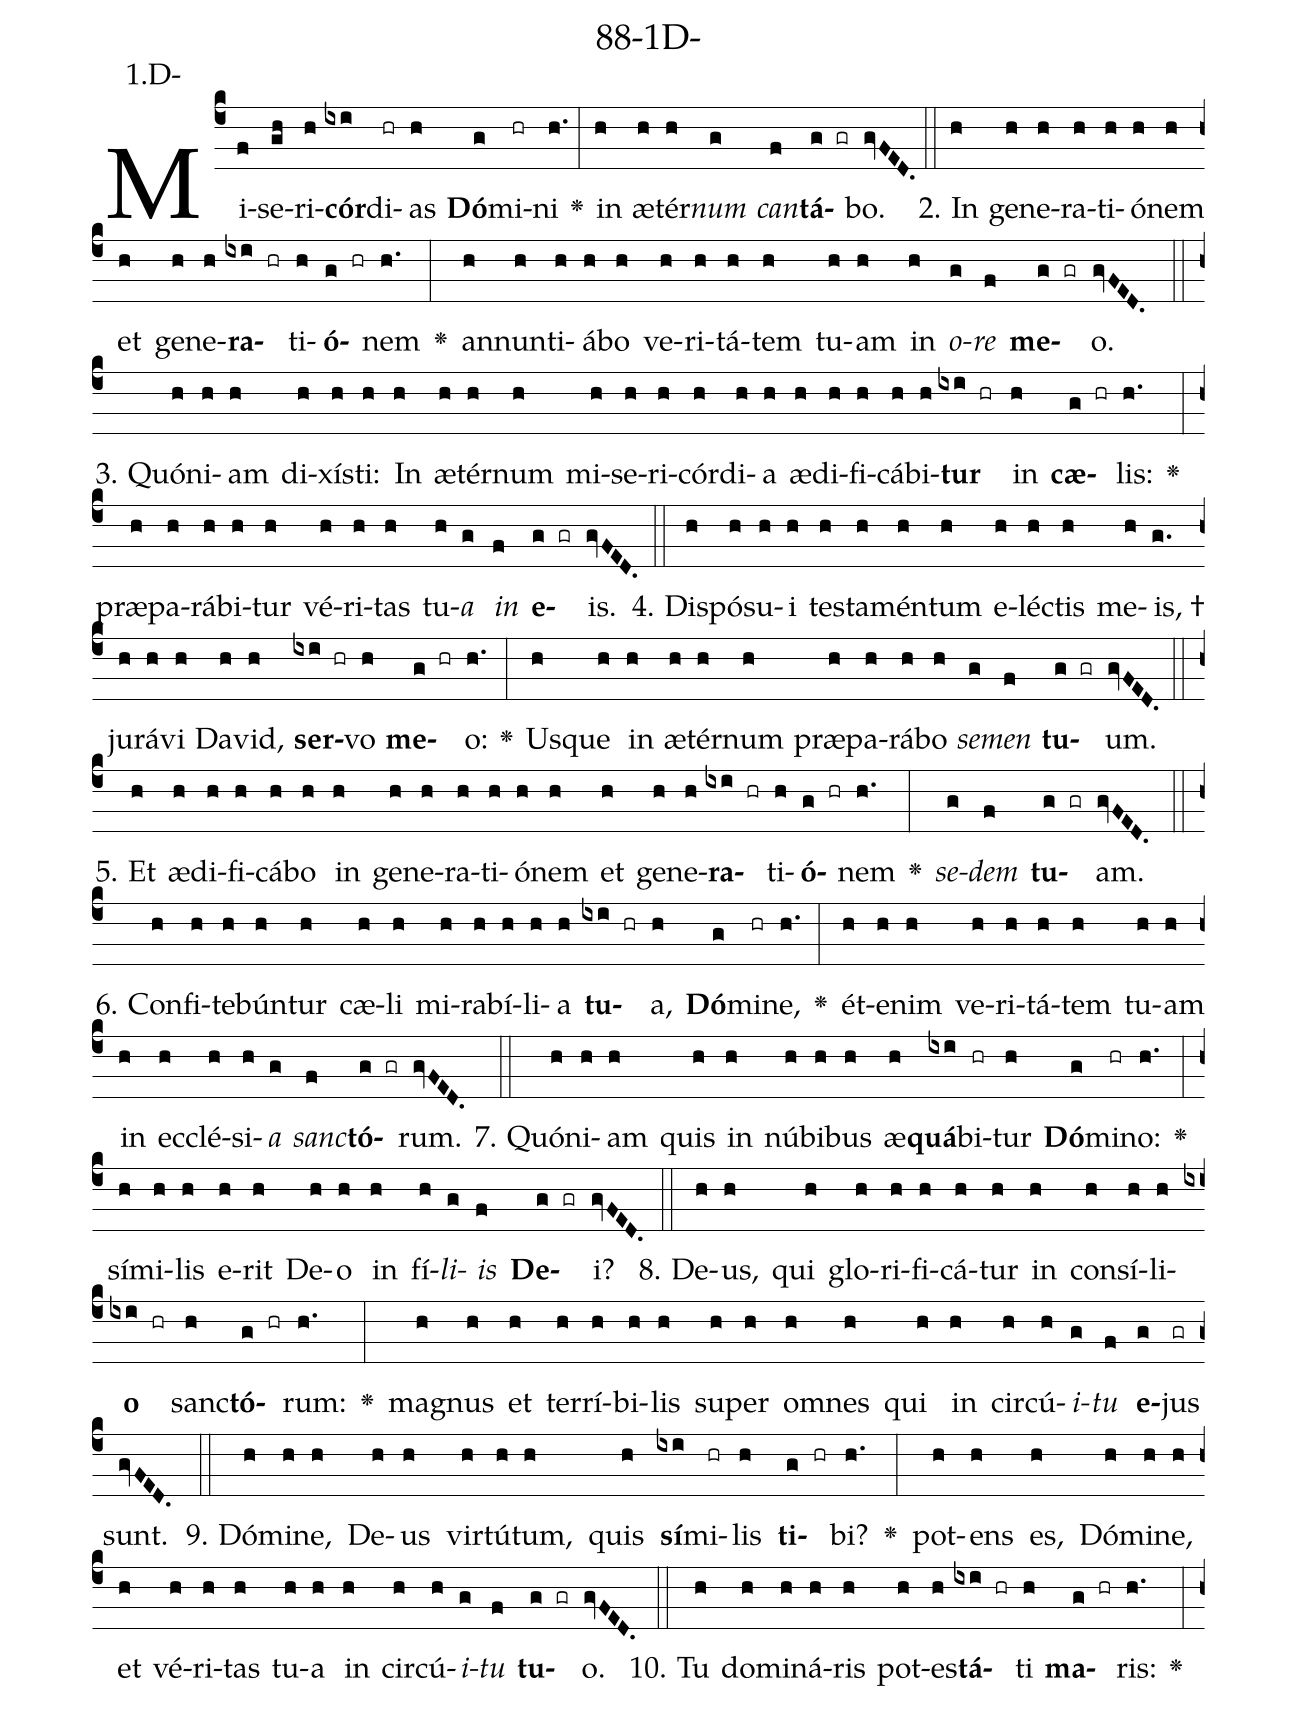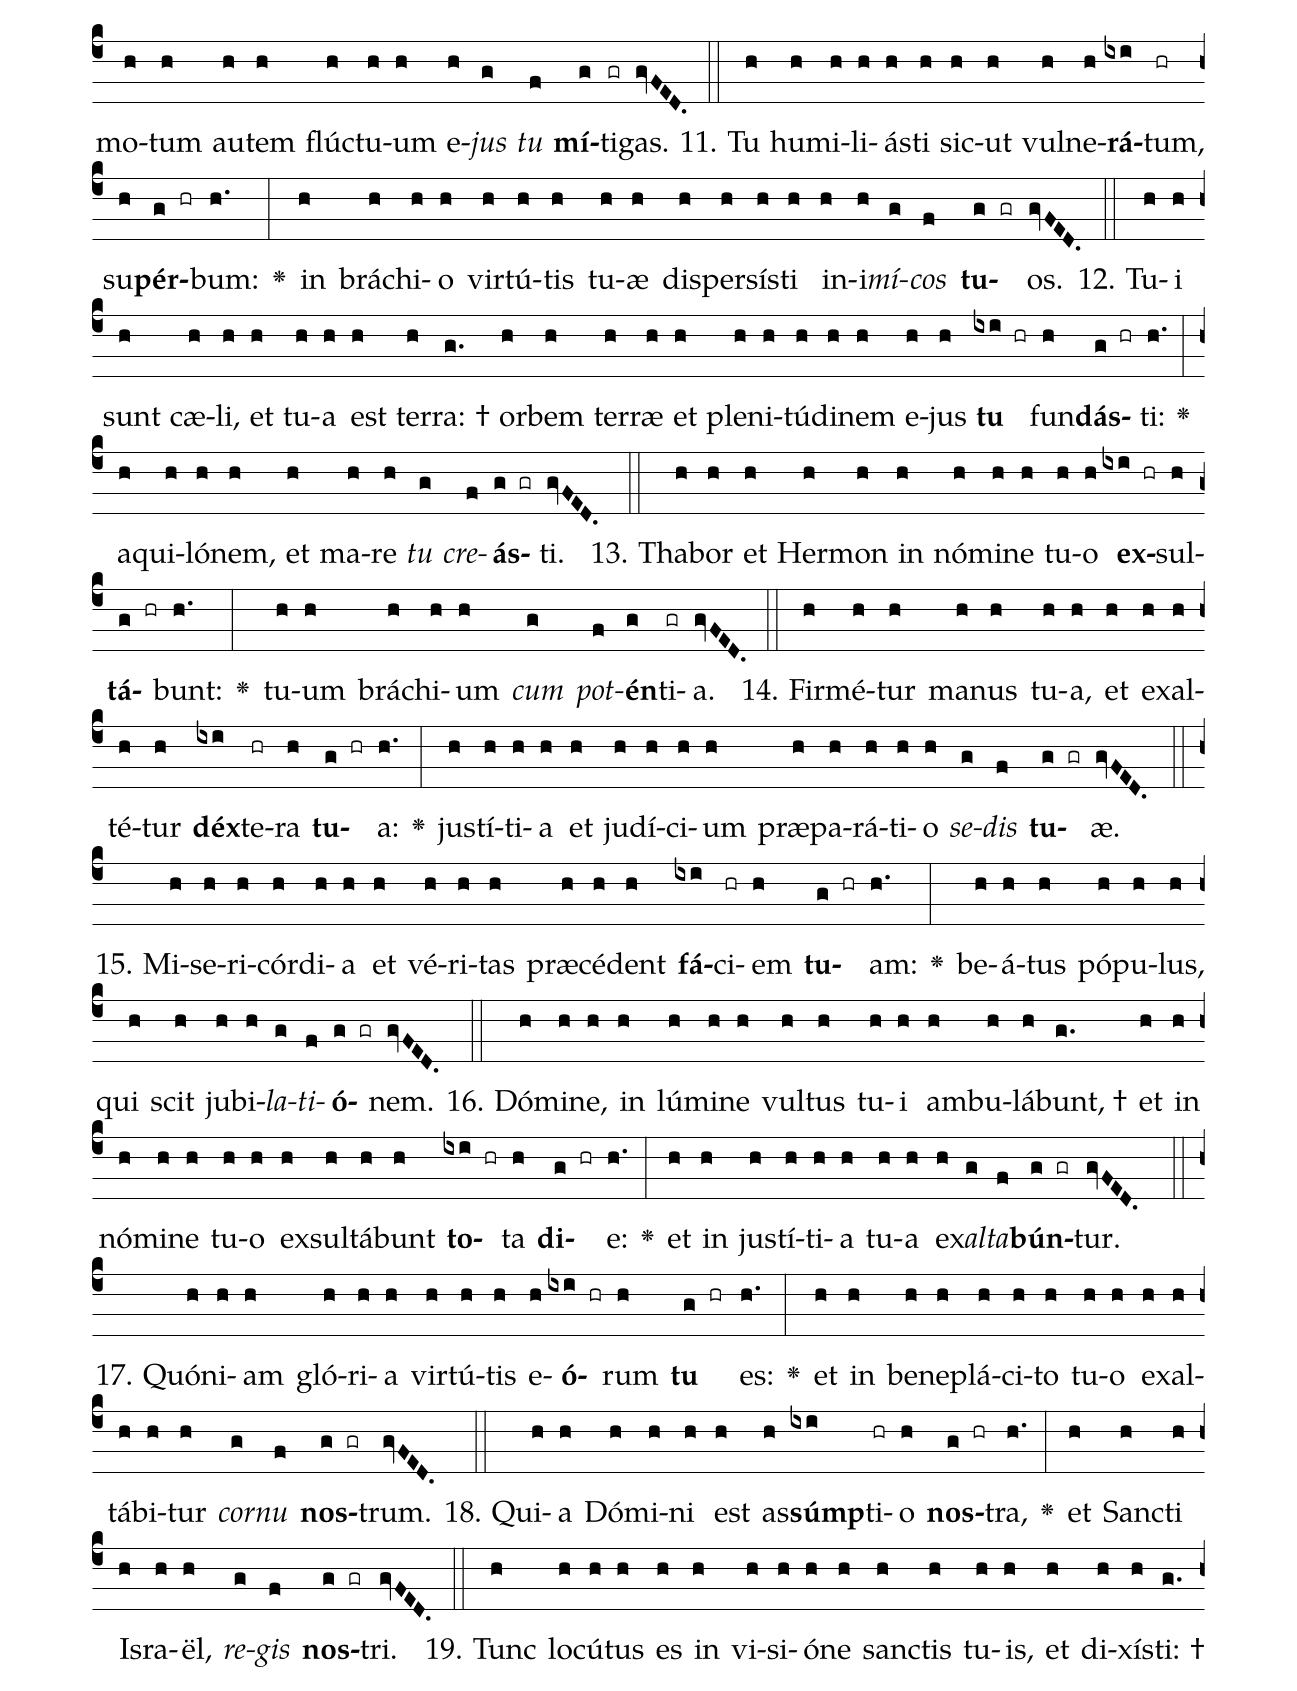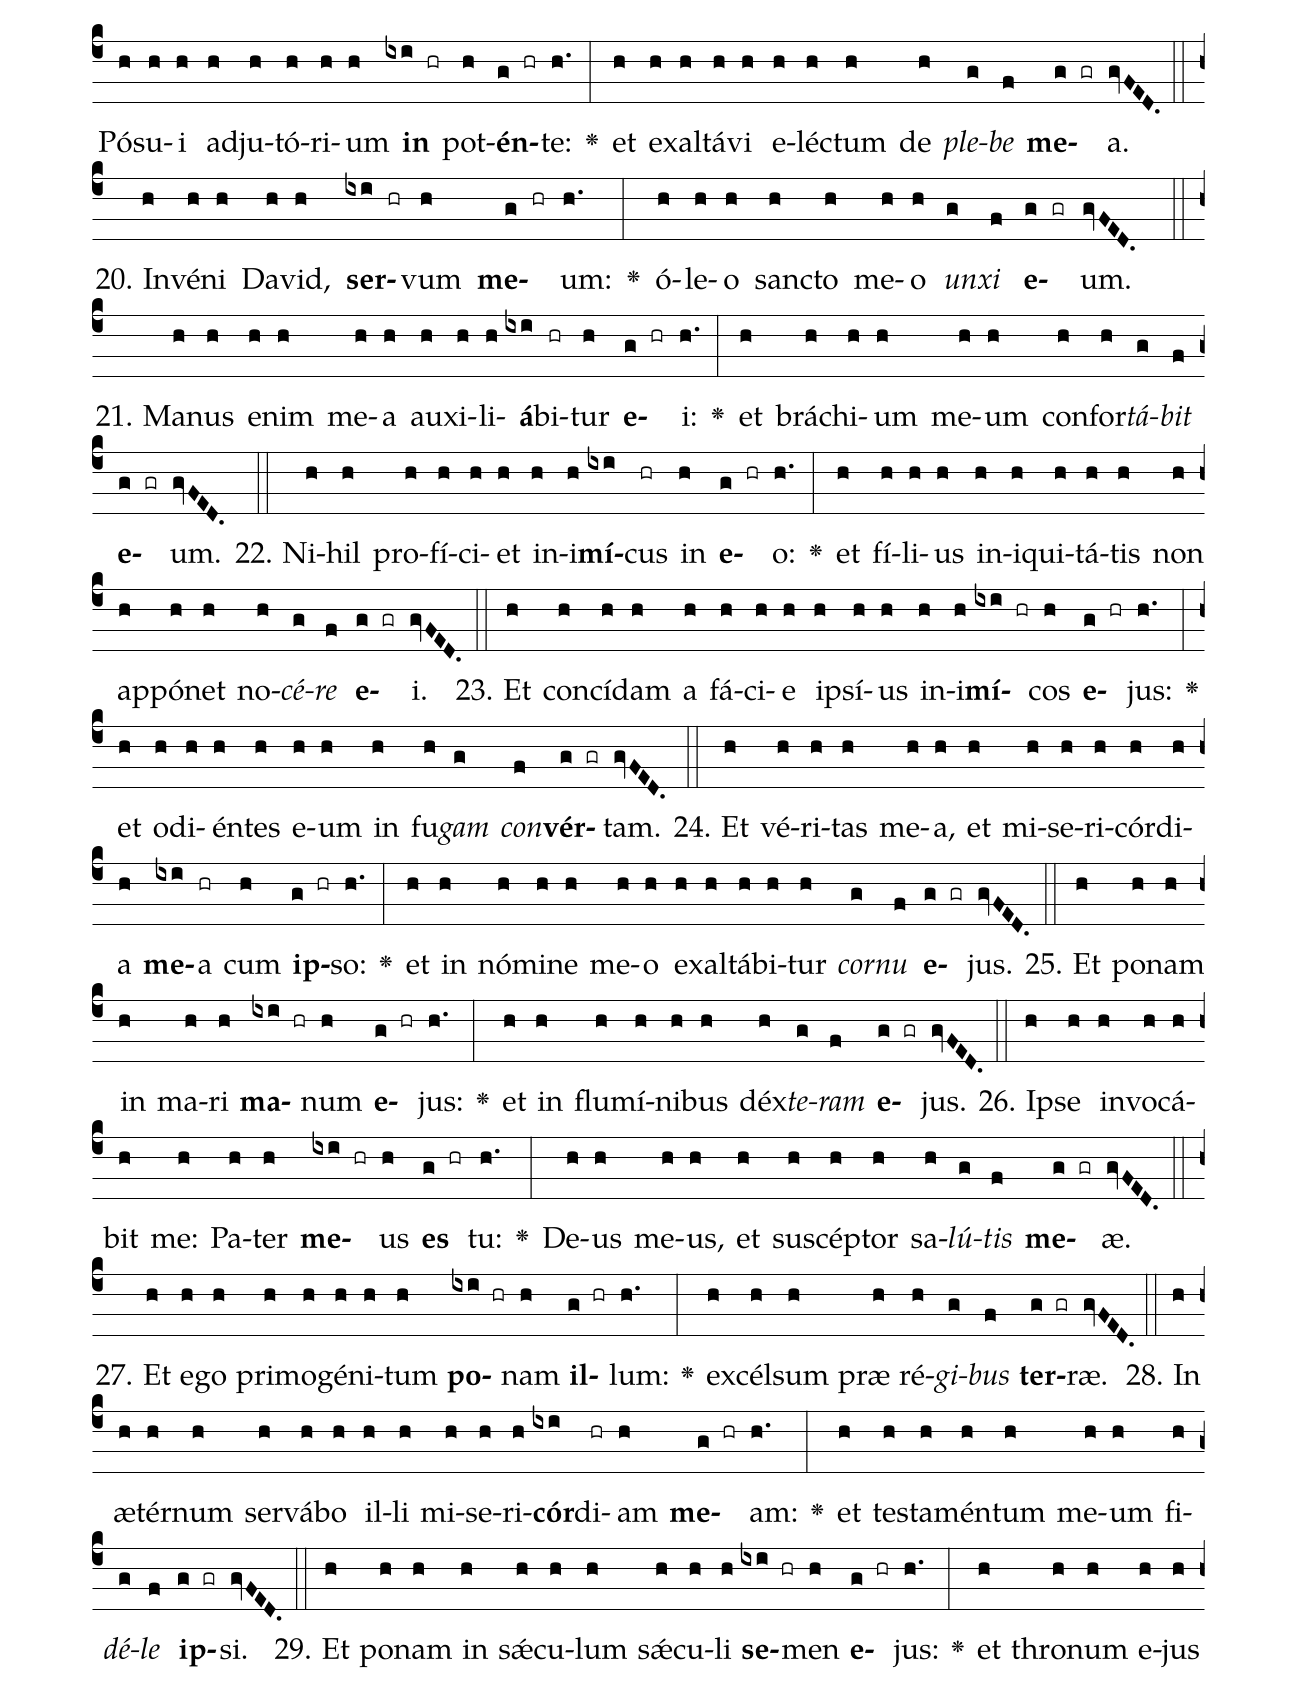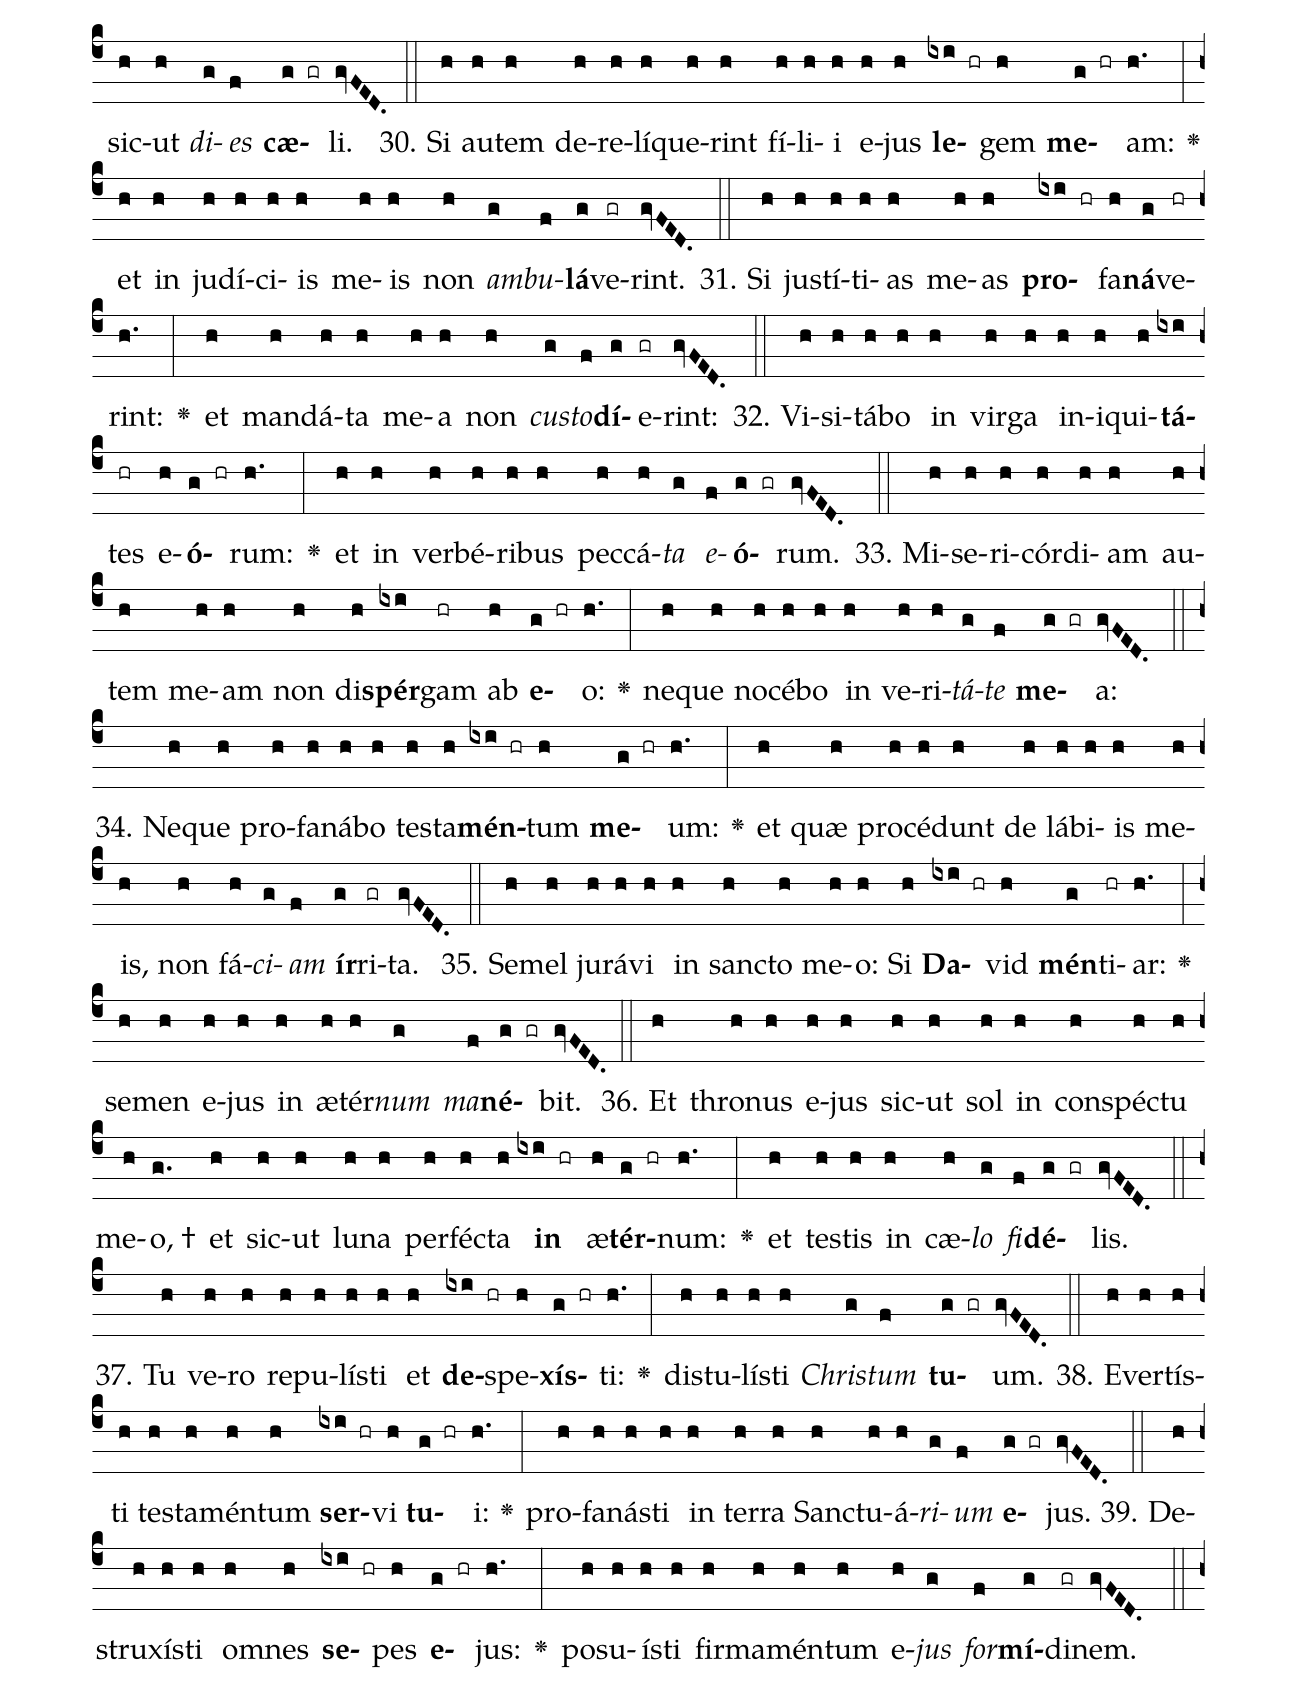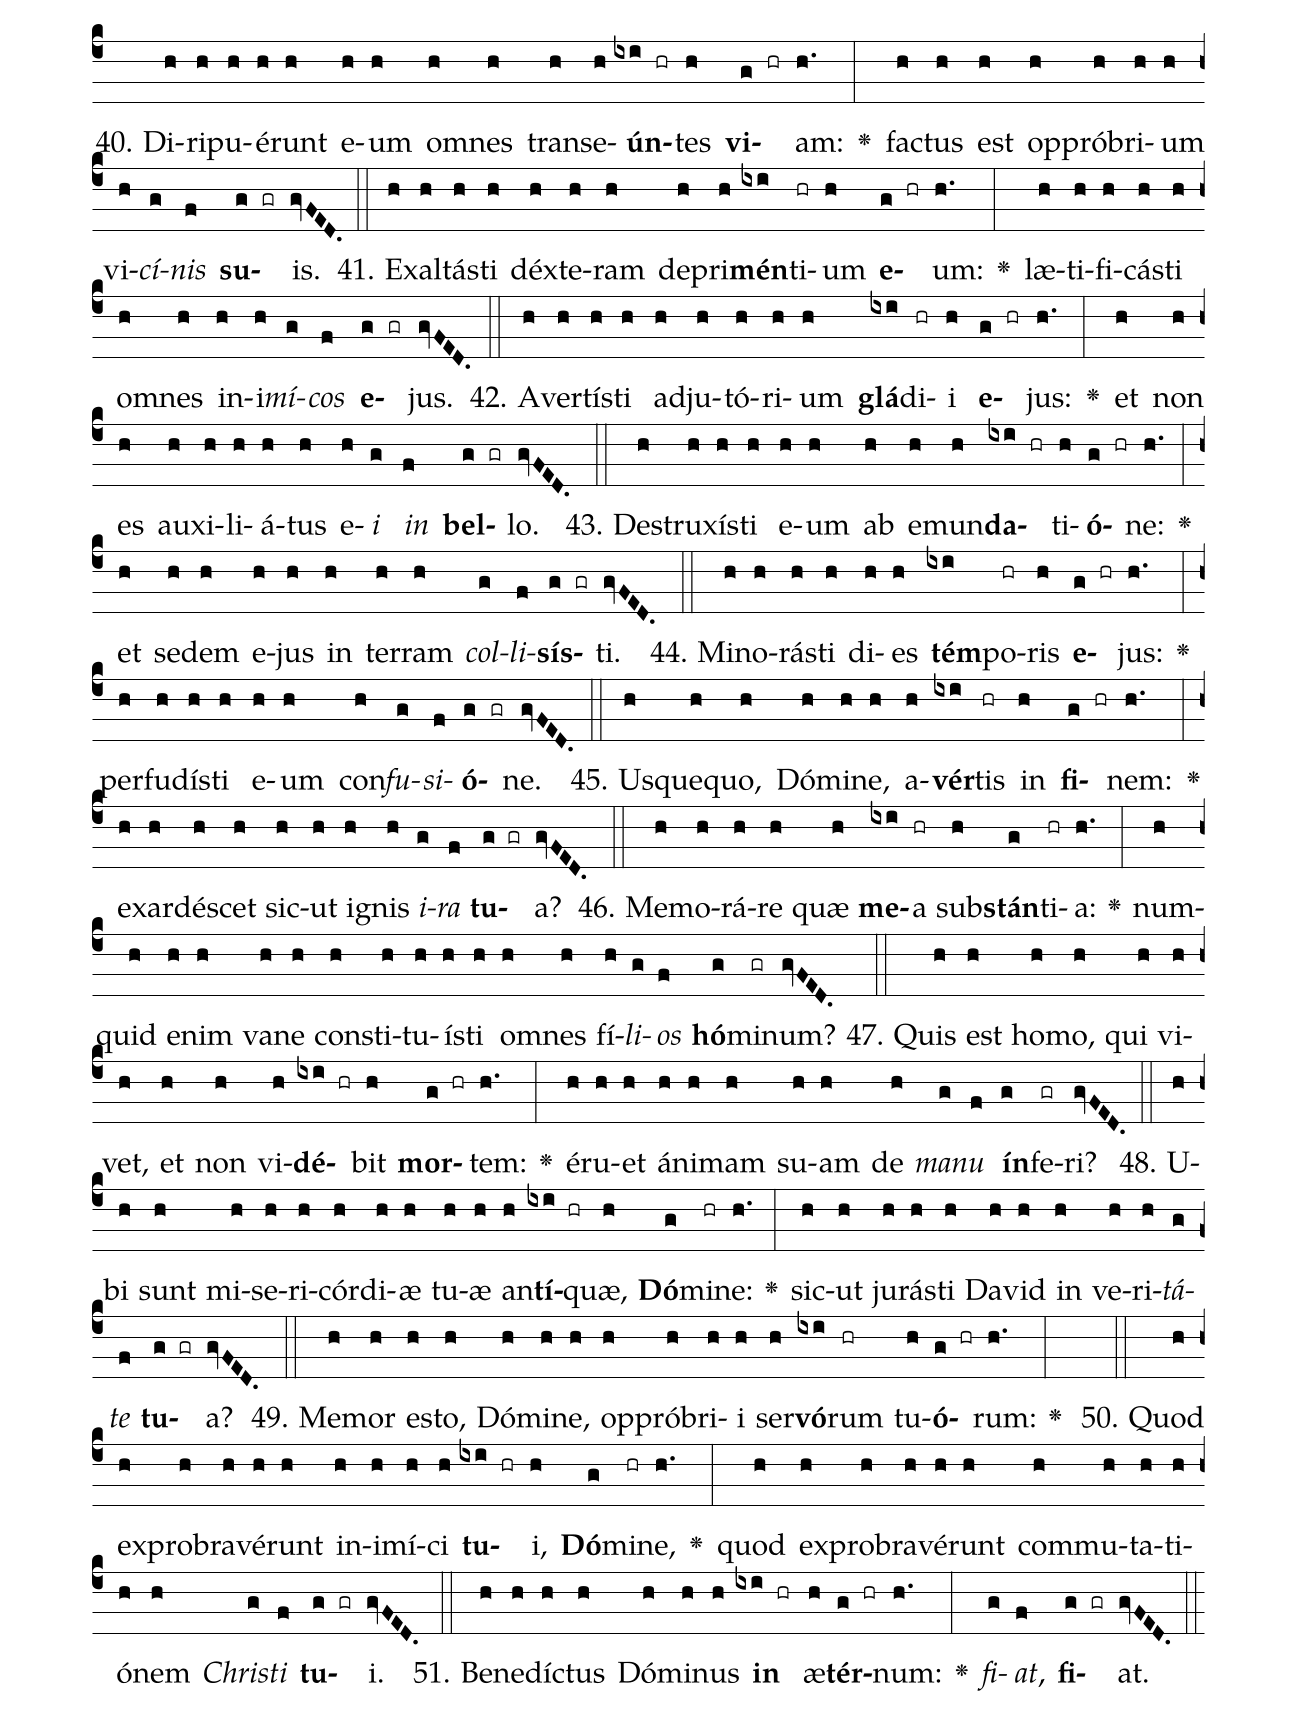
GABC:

name: 88-1D-;
annotation: 1.D-;
%%
(c4)Mi(f)se(gh)ri(h)<b>cór</b>(ixi)di(hr)as(h) <b>Dó</b>(g)mi(hr)ni(h.) <v>\greheightstar</v>(:) in(h) æ(h)tér(h)<i>num</i>(g) <i>can</i>(f)<b>tá</b>(g gr)bo.(gvFED.) (::)
2. In(h) ge(h)ne(h)ra(h)ti(h)ó(h)nem(h) et(h) ge(h)ne(h)<b>ra</b>(ixi hr)ti(h)<b>ó</b>(g hr)nem(h.) <v>\greheightstar</v>(:) an(h)nun(h)ti(h)á(h)bo(h) ve(h)ri(h)tá(h)tem(h) tu(h)am(h) in(h) <i>o</i>(g)<i>re</i>(f) <b>me</b>(g gr)o.(gvFED.) (::)
3. Quón(h)i(h)am(h) di(h)xís(h)ti:(h) In(h) æ(h)tér(h)num(h) mi(h)se(h)ri(h)cór(h)di(h)a(h) æ(h)di(h)fi(h)cá(h)bi(h)<b>tur</b>(ixi hr) in(h) <b>cæ</b>(g hr)lis:(h.) <v>\greheightstar</v>(:) præ(h)pa(h)rá(h)bi(h)tur(h) vé(h)ri(h)tas(h) tu(h)<i>a</i>(g) <i>in</i>(f) <b>e</b>(g gr)is.(gvFED.) (::)
4. Dis(h)pó(h)su(h)i(h) tes(h)ta(h)mén(h)tum(h) e(h)léc(h)tis(h) me(h)is, †(g.) ju(h)rá(h)vi(h) Da(h)vid,(h) <b>ser</b>(ixi hr)vo(h) <b>me</b>(g hr)o:(h.) <v>\greheightstar</v>(:) Us(h)que(h) in(h) æ(h)tér(h)num(h) præ(h)pa(h)rá(h)bo(h) <i>se</i>(g)<i>men</i>(f) <b>tu</b>(g gr)um.(gvFED.) (::)
5. Et(h) æ(h)di(h)fi(h)cá(h)bo(h) in(h) ge(h)ne(h)ra(h)ti(h)ó(h)nem(h) et(h) ge(h)ne(h)<b>ra</b>(ixi hr)ti(h)<b>ó</b>(g hr)nem(h.) <v>\greheightstar</v>(:) <i>se</i>(g)<i>dem</i>(f) <b>tu</b>(g gr)am.(gvFED.) (::)
6. Con(h)fi(h)te(h)bún(h)tur(h) cæ(h)li(h) mi(h)ra(h)bí(h)li(h)a(h) <b>tu</b>(ixi hr)a,(h) <b>Dó</b>(g)mi(hr)ne,(h.) <v>\greheightstar</v>(:) ét(h)e(h)nim(h) ve(h)ri(h)tá(h)tem(h) tu(h)am(h) in(h) ec(h)clé(h)si(h)<i>a</i>(g) <i>sanc</i>(f)<b>tó</b>(g gr)rum.(gvFED.) (::)
7. Quón(h)i(h)am(h) quis(h) in(h) nú(h)bi(h)bus(h) æ(h)<b>quá</b>(ixi)bi(hr)tur(h) <b>Dó</b>(g)mi(hr)no:(h.) <v>\greheightstar</v>(:) sí(h)mi(h)lis(h) e(h)rit(h) De(h)o(h) in(h) fí(h)<i>li</i>(g)<i>is</i>(f) <b>De</b>(g gr)i?(gvFED.) (::)
8. De(h)us,(h) qui(h) glo(h)ri(h)fi(h)cá(h)tur(h) in(h) con(h)sí(h)li(h)<b>o</b>(ixi hr) sanc(h)<b>tó</b>(g hr)rum:(h.) <v>\greheightstar</v>(:) ma(h)gnus(h) et(h) ter(h)rí(h)bi(h)lis(h) su(h)per(h) om(h)nes(h) qui(h) in(h) cir(h)cú(h)<i>i</i>(g)<i>tu</i>(f) <b>e</b>(g)jus(gr) sunt.(gvFED.) (::)
9. Dó(h)mi(h)ne,(h) De(h)us(h) vir(h)tú(h)tum,(h) quis(h) <b>sí</b>(ixi)mi(hr)lis(h) <b>ti</b>(g hr)bi?(h.) <v>\greheightstar</v>(:) pot(h)ens(h) es,(h) Dó(h)mi(h)ne,(h) et(h) vé(h)ri(h)tas(h) tu(h)a(h) in(h) cir(h)cú(h)<i>i</i>(g)<i>tu</i>(f) <b>tu</b>(g gr)o.(gvFED.) (::)
10. Tu(h) do(h)mi(h)ná(h)ris(h) pot(h)es(h)<b>tá</b>(ixi hr)ti(h) <b>ma</b>(g hr)ris:(h.) <v>\greheightstar</v>(:) mo(h)tum(h) au(h)tem(h) flúc(h)tu(h)um(h) e(h)<i>jus</i>(g) <i>tu</i>(f) <b>mí</b>(g)ti(gr)gas.(gvFED.) (::)
11. Tu(h) hu(h)mi(h)li(h)ás(h)ti(h) sic(h)ut(h) vul(h)ne(h)<b>rá</b>(ixi)tum,(hr) su(h)<b>pér</b>(g hr)bum:(h.) <v>\greheightstar</v>(:) in(h) brá(h)chi(h)o(h) vir(h)tú(h)tis(h) tu(h)æ(h) di(h)sper(h)sís(h)ti(h) in(h)i(h)<i>mí</i>(g)<i>cos</i>(f) <b>tu</b>(g gr)os.(gvFED.) (::)
12. Tu(h)i(h) sunt(h) cæ(h)li,(h) et(h) tu(h)a(h) est(h) ter(h)ra: †(g.) or(h)bem(h) ter(h)ræ(h) et(h) ple(h)ni(h)tú(h)di(h)nem(h) e(h)jus(h) <b>tu</b>(ixi hr) fun(h)<b>dás</b>(g hr)ti:(h.) <v>\greheightstar</v>(:) a(h)qui(h)ló(h)nem,(h) et(h) ma(h)re(h) <i>tu</i>(g) <i>cre</i>(f)<b>ás</b>(g gr)ti.(gvFED.) (::)
13. Tha(h)bor(h) et(h) Her(h)mon(h) in(h) nó(h)mi(h)ne(h) tu(h)o(h) <b>ex</b>(ixi hr)sul(h)<b>tá</b>(g hr)bunt:(h.) <v>\greheightstar</v>(:) tu(h)um(h) brá(h)chi(h)um(h) <i>cum</i>(g) <i>pot</i>(f)<b>én</b>(g)ti(gr)a.(gvFED.) (::)
14. Fir(h)mé(h)tur(h) ma(h)nus(h) tu(h)a,(h) et(h) ex(h)al(h)té(h)tur(h) <b>déx</b>(ixi)te(hr)ra(h) <b>tu</b>(g hr)a:(h.) <v>\greheightstar</v>(:) jus(h)tí(h)ti(h)a(h) et(h) ju(h)dí(h)ci(h)um(h) præ(h)pa(h)rá(h)ti(h)o(h) <i>se</i>(g)<i>dis</i>(f) <b>tu</b>(g gr)æ.(gvFED.) (::)
15. Mi(h)se(h)ri(h)cór(h)di(h)a(h) et(h) vé(h)ri(h)tas(h) præ(h)cé(h)dent(h) <b>fá</b>(ixi)ci(hr)em(h) <b>tu</b>(g hr)am:(h.) <v>\greheightstar</v>(:) be(h)á(h)tus(h) pó(h)pu(h)lus,(h) qui(h) scit(h) ju(h)bi(h)<i>la</i>(g)<i>ti</i>(f)<b>ó</b>(g gr)nem.(gvFED.) (::)
16. Dó(h)mi(h)ne,(h) in(h) lú(h)mi(h)ne(h) vul(h)tus(h) tu(h)i(h) am(h)bu(h)lá(h)bunt, †(g.) et(h) in(h) nó(h)mi(h)ne(h) tu(h)o(h) ex(h)sul(h)tá(h)bunt(h) <b>to</b>(ixi hr)ta(h) <b>di</b>(g hr)e:(h.) <v>\greheightstar</v>(:) et(h) in(h) jus(h)tí(h)ti(h)a(h) tu(h)a(h) ex(h)<i>al</i>(g)<i>ta</i>(f)<b>bún</b>(g gr)tur.(gvFED.) (::)
17. Quón(h)i(h)am(h) gló(h)ri(h)a(h) vir(h)tú(h)tis(h) e(h)<b>ó</b>(ixi hr)rum(h) <b>tu</b>(g hr) es:(h.) <v>\greheightstar</v>(:) et(h) in(h) be(h)ne(h)plá(h)ci(h)to(h) tu(h)o(h) ex(h)al(h)tá(h)bi(h)tur(h) <i>cor</i>(g)<i>nu</i>(f) <b>nos</b>(g gr)trum.(gvFED.) (::)
18. Qui(h)a(h) Dó(h)mi(h)ni(h) est(h) as(h)<b>súmp</b>(ixi)ti(hr)o(h) <b>nos</b>(g hr)tra,(h.) <v>\greheightstar</v>(:) et(h) Sanc(h)ti(h) Is(h)ra(h)ël,(h) <i>re</i>(g)<i>gis</i>(f) <b>nos</b>(g gr)tri.(gvFED.) (::)
19. Tunc(h) lo(h)cú(h)tus(h) es(h) in(h) vi(h)si(h)ó(h)ne(h) sanc(h)tis(h) tu(h)is,(h) et(h) di(h)xís(h)ti: †(g.) Pó(h)su(h)i(h) ad(h)ju(h)tó(h)ri(h)um(h) <b>in</b>(ixi hr) pot(h)<b>én</b>(g hr)te:(h.) <v>\greheightstar</v>(:) et(h) ex(h)al(h)tá(h)vi(h) e(h)léc(h)tum(h) de(h) <i>ple</i>(g)<i>be</i>(f) <b>me</b>(g gr)a.(gvFED.) (::)
20. In(h)vé(h)ni(h) Da(h)vid,(h) <b>ser</b>(ixi hr)vum(h) <b>me</b>(g hr)um:(h.) <v>\greheightstar</v>(:) ó(h)le(h)o(h) sanc(h)to(h) me(h)o(h) <i>un</i>(g)<i>xi</i>(f) <b>e</b>(g gr)um.(gvFED.) (::)
21. Ma(h)nus(h) e(h)nim(h) me(h)a(h) au(h)xi(h)li(h)<b>á</b>(ixi)bi(hr)tur(h) <b>e</b>(g hr)i:(h.) <v>\greheightstar</v>(:) et(h) brá(h)chi(h)um(h) me(h)um(h) con(h)for(h)<i>tá</i>(g)<i>bit</i>(f) <b>e</b>(g gr)um.(gvFED.) (::)
22. Ni(h)hil(h) pro(h)fí(h)ci(h)et(h) in(h)i(h)<b>mí</b>(ixi)cus(hr) in(h) <b>e</b>(g hr)o:(h.) <v>\greheightstar</v>(:) et(h) fí(h)li(h)us(h) in(h)i(h)qui(h)tá(h)tis(h) non(h) ap(h)pó(h)net(h) no(h)<i>cé</i>(g)<i>re</i>(f) <b>e</b>(g gr)i.(gvFED.) (::)
23. Et(h) con(h)cí(h)dam(h) a(h) fá(h)ci(h)e(h) ip(h)sí(h)us(h) in(h)i(h)<b>mí</b>(ixi hr)cos(h) <b>e</b>(g hr)jus:(h.) <v>\greheightstar</v>(:) et(h) o(h)di(h)én(h)tes(h) e(h)um(h) in(h) fu(h)<i>gam</i>(g) <i>con</i>(f)<b>vér</b>(g gr)tam.(gvFED.) (::)
24. Et(h) vé(h)ri(h)tas(h) me(h)a,(h) et(h) mi(h)se(h)ri(h)cór(h)di(h)a(h) <b>me</b>(ixi)a(hr) cum(h) <b>ip</b>(g hr)so:(h.) <v>\greheightstar</v>(:) et(h) in(h) nó(h)mi(h)ne(h) me(h)o(h) ex(h)al(h)tá(h)bi(h)tur(h) <i>cor</i>(g)<i>nu</i>(f) <b>e</b>(g gr)jus.(gvFED.) (::)
25. Et(h) po(h)nam(h) in(h) ma(h)ri(h) <b>ma</b>(ixi hr)num(h) <b>e</b>(g hr)jus:(h.) <v>\greheightstar</v>(:) et(h) in(h) flu(h)mí(h)ni(h)bus(h) déx(h)<i>te</i>(g)<i>ram</i>(f) <b>e</b>(g gr)jus.(gvFED.) (::)
26. Ip(h)se(h) in(h)vo(h)cá(h)bit(h) me:(h) Pa(h)ter(h) <b>me</b>(ixi hr)us(h) <b>es</b>(g hr) tu:(h.) <v>\greheightstar</v>(:) De(h)us(h) me(h)us,(h) et(h) su(h)scép(h)tor(h) sa(h)<i>lú</i>(g)<i>tis</i>(f) <b>me</b>(g gr)æ.(gvFED.) (::)
27. Et(h) e(h)go(h) pri(h)mo(h)gé(h)ni(h)tum(h) <b>po</b>(ixi hr)nam(h) <b>il</b>(g hr)lum:(h.) <v>\greheightstar</v>(:) ex(h)cél(h)sum(h) præ(h) ré(h)<i>gi</i>(g)<i>bus</i>(f) <b>ter</b>(g gr)ræ.(gvFED.) (::)
28. In(h) æ(h)tér(h)num(h) ser(h)vá(h)bo(h) il(h)li(h) mi(h)se(h)ri(h)<b>cór</b>(ixi)di(hr)am(h) <b>me</b>(g hr)am:(h.) <v>\greheightstar</v>(:) et(h) tes(h)ta(h)mén(h)tum(h) me(h)um(h) fi(h)<i>dé</i>(g)<i>le</i>(f) <b>ip</b>(g gr)si.(gvFED.) (::)
29. Et(h) po(h)nam(h) in(h) sǽ(h)cu(h)lum(h) sǽ(h)cu(h)li(h) <b>se</b>(ixi hr)men(h) <b>e</b>(g hr)jus:(h.) <v>\greheightstar</v>(:) et(h) thro(h)num(h) e(h)jus(h) sic(h)ut(h) <i>di</i>(g)<i>es</i>(f) <b>cæ</b>(g gr)li.(gvFED.) (::)
30. Si(h) au(h)tem(h) de(h)re(h)lí(h)que(h)rint(h) fí(h)li(h)i(h) e(h)jus(h) <b>le</b>(ixi hr)gem(h) <b>me</b>(g hr)am:(h.) <v>\greheightstar</v>(:) et(h) in(h) ju(h)dí(h)ci(h)is(h) me(h)is(h) non(h) <i>am</i>(g)<i>bu</i>(f)<b>lá</b>(g)ve(gr)rint.(gvFED.) (::)
31. Si(h) jus(h)tí(h)ti(h)as(h) me(h)as(h) <b>pro</b>(ixi hr)fa(h)<b>ná</b>(g)ve(hr)rint:(h.) <v>\greheightstar</v>(:) et(h) man(h)dá(h)ta(h) me(h)a(h) non(h) <i>cus</i>(g)<i>to</i>(f)<b>dí</b>(g)e(gr)rint:(gvFED.) (::)
32. Vi(h)si(h)tá(h)bo(h) in(h) vir(h)ga(h) in(h)i(h)qui(h)<b>tá</b>(ixi)tes(hr) e(h)<b>ó</b>(g hr)rum:(h.) <v>\greheightstar</v>(:) et(h) in(h) ver(h)bé(h)ri(h)bus(h) pec(h)cá(h)<i>ta</i>(g) <i>e</i>(f)<b>ó</b>(g gr)rum.(gvFED.) (::)
33. Mi(h)se(h)ri(h)cór(h)di(h)am(h) au(h)tem(h) me(h)am(h) non(h) di(h)<b>spér</b>(ixi)gam(hr) ab(h) <b>e</b>(g hr)o:(h.) <v>\greheightstar</v>(:) ne(h)que(h) no(h)cé(h)bo(h) in(h) ve(h)ri(h)<i>tá</i>(g)<i>te</i>(f) <b>me</b>(g gr)a:(gvFED.) (::)
34. Ne(h)que(h) pro(h)fa(h)ná(h)bo(h) tes(h)ta(h)<b>mén</b>(ixi hr)tum(h) <b>me</b>(g hr)um:(h.) <v>\greheightstar</v>(:) et(h) quæ(h) pro(h)cé(h)dunt(h) de(h) lá(h)bi(h)is(h) me(h)is,(h) non(h) fá(h)<i>ci</i>(g)<i>am</i>(f) <b>ír</b>(g)ri(gr)ta.(gvFED.) (::)
35. Se(h)mel(h) ju(h)rá(h)vi(h) in(h) sanc(h)to(h) me(h)o:(h) Si(h) <b>Da</b>(ixi hr)vid(h) <b>mén</b>(g)ti(hr)ar:(h.) <v>\greheightstar</v>(:) se(h)men(h) e(h)jus(h) in(h) æ(h)tér(h)<i>num</i>(g) <i>ma</i>(f)<b>né</b>(g gr)bit.(gvFED.) (::)
36. Et(h) thro(h)nus(h) e(h)jus(h) sic(h)ut(h) sol(h) in(h) con(h)spéc(h)tu(h) me(h)o, †(g.) et(h) sic(h)ut(h) lu(h)na(h) per(h)féc(h)ta(h) <b>in</b>(ixi hr) æ(h)<b>tér</b>(g hr)num:(h.) <v>\greheightstar</v>(:) et(h) tes(h)tis(h) in(h) cæ(h)<i>lo</i>(g) <i>fi</i>(f)<b>dé</b>(g gr)lis.(gvFED.) (::)
37. Tu(h) ve(h)ro(h) re(h)pu(h)lís(h)ti(h) et(h) <b>de</b>(ixi hr)spe(h)<b>xís</b>(g hr)ti:(h.) <v>\greheightstar</v>(:) dis(h)tu(h)lís(h)ti(h) <i>Chris</i>(g)<i>tum</i>(f) <b>tu</b>(g gr)um.(gvFED.) (::)
38. E(h)ver(h)tís(h)ti(h) tes(h)ta(h)mén(h)tum(h) <b>ser</b>(ixi hr)vi(h) <b>tu</b>(g hr)i:(h.) <v>\greheightstar</v>(:) pro(h)fa(h)nás(h)ti(h) in(h) ter(h)ra(h) Sanc(h)tu(h)á(h)<i>ri</i>(g)<i>um</i>(f) <b>e</b>(g gr)jus.(gvFED.) (::)
39. De(h)stru(h)xís(h)ti(h) om(h)nes(h) <b>se</b>(ixi hr)pes(h) <b>e</b>(g hr)jus:(h.) <v>\greheightstar</v>(:) po(h)su(h)ís(h)ti(h) fir(h)ma(h)mén(h)tum(h) e(h)<i>jus</i>(g) <i>for</i>(f)<b>mí</b>(g)di(gr)nem.(gvFED.) (::)
40. Di(h)ri(h)pu(h)é(h)runt(h) e(h)um(h) om(h)nes(h) trans(h)e(h)<b>ún</b>(ixi hr)tes(h) <b>vi</b>(g hr)am:(h.) <v>\greheightstar</v>(:) fac(h)tus(h) est(h) op(h)pró(h)bri(h)um(h) vi(h)<i>cí</i>(g)<i>nis</i>(f) <b>su</b>(g gr)is.(gvFED.) (::)
41. Ex(h)al(h)tás(h)ti(h) déx(h)te(h)ram(h) de(h)pri(h)<b>mén</b>(ixi)ti(hr)um(h) <b>e</b>(g hr)um:(h.) <v>\greheightstar</v>(:) læ(h)ti(h)fi(h)cás(h)ti(h) om(h)nes(h) in(h)i(h)<i>mí</i>(g)<i>cos</i>(f) <b>e</b>(g gr)jus.(gvFED.) (::)
42. A(h)ver(h)tís(h)ti(h) ad(h)ju(h)tó(h)ri(h)um(h) <b>glá</b>(ixi)di(hr)i(h) <b>e</b>(g hr)jus:(h.) <v>\greheightstar</v>(:) et(h) non(h) es(h) au(h)xi(h)li(h)á(h)tus(h) e(h)<i>i</i>(g) <i>in</i>(f) <b>bel</b>(g gr)lo.(gvFED.) (::)
43. De(h)stru(h)xís(h)ti(h) e(h)um(h) ab(h) e(h)mun(h)<b>da</b>(ixi hr)ti(h)<b>ó</b>(g hr)ne:(h.) <v>\greheightstar</v>(:) et(h) se(h)dem(h) e(h)jus(h) in(h) ter(h)ram(h) <i>col</i>(g)<i>li</i>(f)<b>sís</b>(g gr)ti.(gvFED.) (::)
44. Mi(h)no(h)rás(h)ti(h) di(h)es(h) <b>tém</b>(ixi)po(hr)ris(h) <b>e</b>(g hr)jus:(h.) <v>\greheightstar</v>(:) per(h)fu(h)dís(h)ti(h) e(h)um(h) con(h)<i>fu</i>(g)<i>si</i>(f)<b>ó</b>(g gr)ne.(gvFED.) (::)
45. Us(h)que(h)quo,(h) Dó(h)mi(h)ne,(h) a(h)<b>vér</b>(ixi)tis(hr) in(h) <b>fi</b>(g hr)nem:(h.) <v>\greheightstar</v>(:) ex(h)ar(h)dé(h)scet(h) sic(h)ut(h) i(h)gnis(h) <i>i</i>(g)<i>ra</i>(f) <b>tu</b>(g gr)a?(gvFED.) (::)
46. Me(h)mo(h)rá(h)re(h) quæ(h) <b>me</b>(ixi)a(hr) sub(h)<b>stán</b>(g)ti(hr)a:(h.) <v>\greheightstar</v>(:) num(h)quid(h) e(h)nim(h) va(h)ne(h) con(h)sti(h)tu(h)ís(h)ti(h) om(h)nes(h) fí(h)<i>li</i>(g)<i>os</i>(f) <b>hó</b>(g)mi(gr)num?(gvFED.) (::)
47. Quis(h) est(h) ho(h)mo,(h) qui(h) vi(h)vet,(h) et(h) non(h) vi(h)<b>dé</b>(ixi hr)bit(h) <b>mor</b>(g hr)tem:(h.) <v>\greheightstar</v>(:) é(h)ru(h)et(h) á(h)ni(h)mam(h) su(h)am(h) de(h) <i>ma</i>(g)<i>nu</i>(f) <b>ín</b>(g)fe(gr)ri?(gvFED.) (::)
48. U(h)bi(h) sunt(h) mi(h)se(h)ri(h)cór(h)di(h)æ(h) tu(h)æ(h) an(h)<b>tí</b>(ixi hr)quæ,(h) <b>Dó</b>(g)mi(hr)ne:(h.) <v>\greheightstar</v>(:) sic(h)ut(h) ju(h)rás(h)ti(h) Da(h)vid(h) in(h) ve(h)ri(h)<i>tá</i>(g)<i>te</i>(f) <b>tu</b>(g gr)a?(gvFED.) (::)
49. Me(h)mor(h) es(h)to,(h) Dó(h)mi(h)ne,(h) op(h)pró(h)bri(h)i(h) ser(h)<b>vó</b>(ixi)rum(hr) tu(h)<b>ó</b>(g hr)rum:(h.) <v>\greheightstar</v>(:)  (::)
50. Quod(h) ex(h)pro(h)bra(h)vé(h)runt(h) in(h)i(h)mí(h)ci(h) <b>tu</b>(ixi hr)i,(h) <b>Dó</b>(g)mi(hr)ne,(h.) <v>\greheightstar</v>(:) quod(h) ex(h)pro(h)bra(h)vé(h)runt(h) com(h)mu(h)ta(h)ti(h)ó(h)nem(h) <i>Chris</i>(g)<i>ti</i>(f) <b>tu</b>(g gr)i.(gvFED.) (::)
51. Be(h)ne(h)díc(h)tus(h) Dó(h)mi(h)nus(h) <b>in</b>(ixi hr) æ(h)<b>tér</b>(g hr)num:(h.) <v>\greheightstar</v>(:) <i>fi</i>(g)<i>at</i>,(f) <b>fi</b>(g gr)at.(gvFED.) (::)
